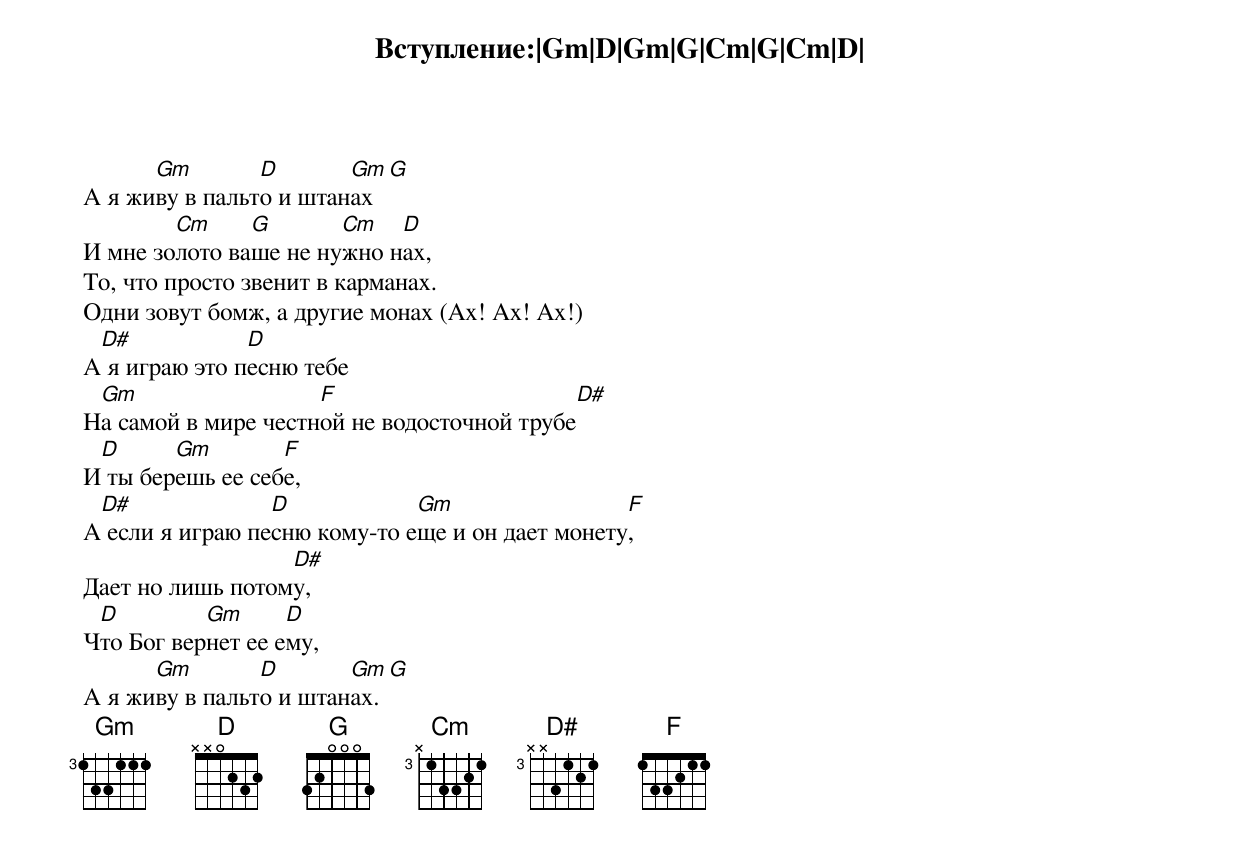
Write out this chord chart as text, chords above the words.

Вступление:|Gm|D|Gm|G|Cm|G|Cm|D|

      Gm        D       Gm G
А я живу в пальто и штанах
        Cm     G       Cm   D
И мне золото ваше не нужно нах,
То, что просто звенит в карманах.
Одни зовут бомж, а другие монах (Ах! Ах! Ах!)
 D#            D
А я играю это песню тебе
 Gm                  F                      D#
На самой в мире честной не водосточной трубе
 D      Gm        F
И ты берешь ее себе,
 D#              D            Gm                 F
А если я играю песню кому-то еще и он дает монету,
                  D#
Дает но лишь потому,
 D         Gm      D
Что Бог вернет ее ему,
      Gm        D       Gm G
А я живу в пальто и штанах.
